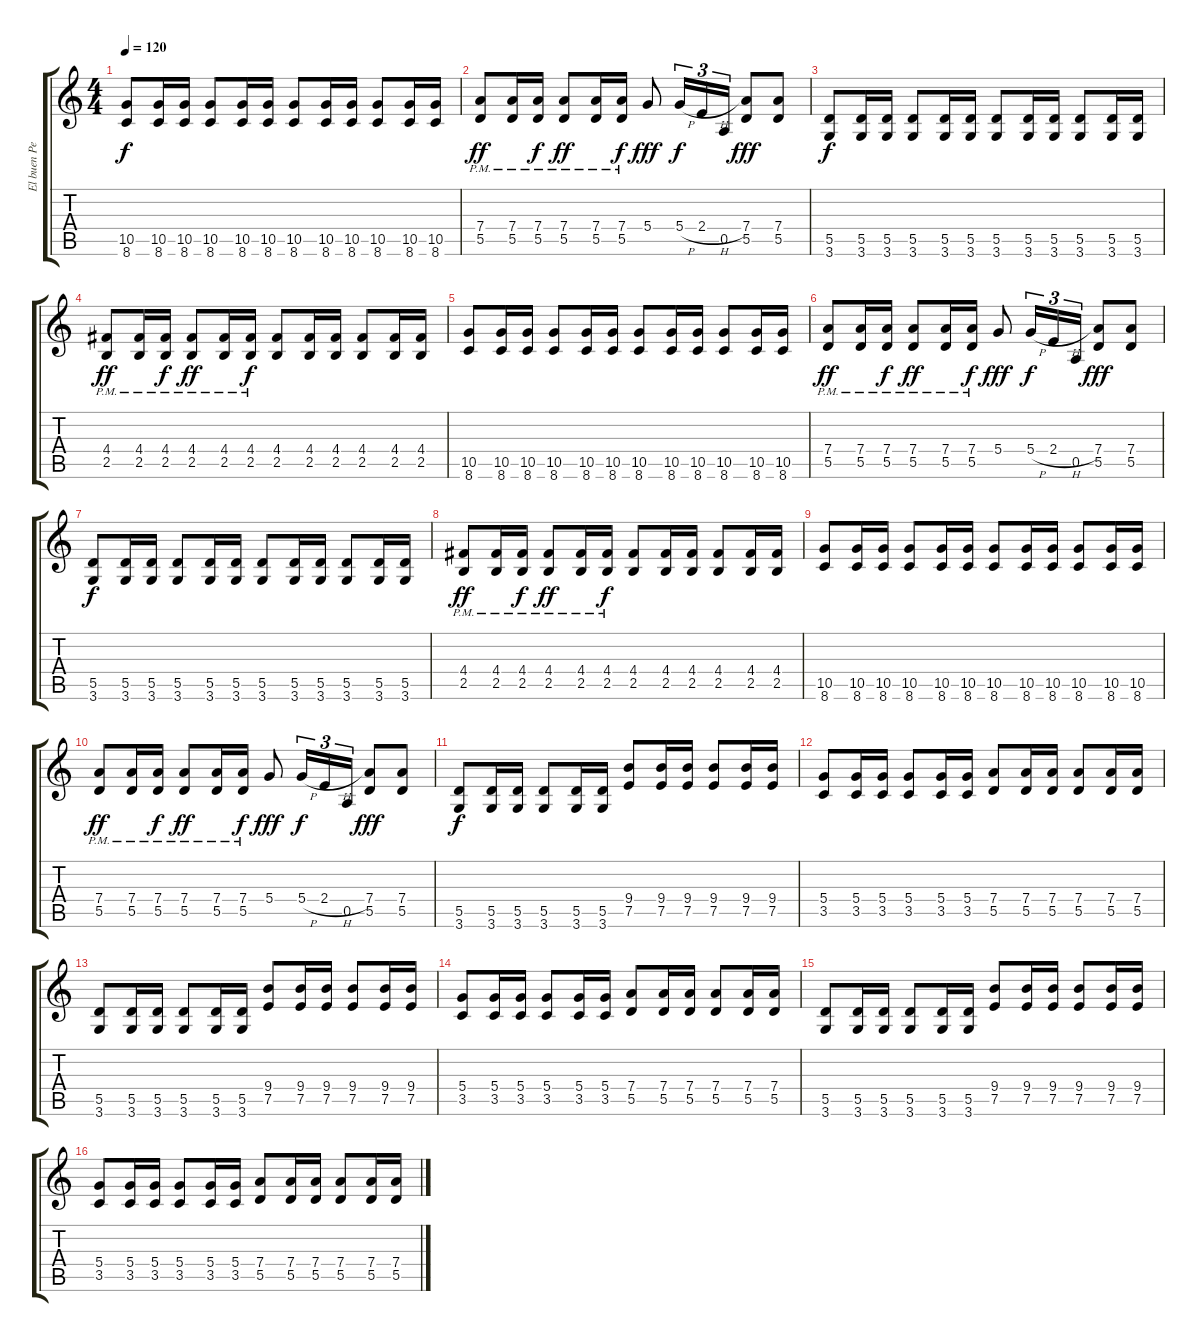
\track ("El buen Pepito" "El buen Pe") {instrument distortionguitar}
\staff {score tabs}
\tuning (E4 B3 G3 D3 A2 E2) {hide}
\ts (4 4)
\tempo 120
\clef g2
\ks c
(10.5 8.6).8{dy f} (10.5 8.6).16 (10.5 8.6).16 (10.5 8.6).8 (10.5 8.6).16 (10.5 8.6).16 (10.5 8.6).8 (10.5 8.6).16 (10.5 8.6).16 (10.5 8.6).8 (10.5 8.6).16 (10.5 8.6).16 |
(7.4 5.5{pm}).8{dy ff} (7.4 5.5{pm}).16 (7.4 5.5{pm}).16{dy f} (7.4 5.5{pm}).8{dy ff} (7.4 5.5{pm}).16 (7.4 5.5{pm}).16{dy f} 5.4.8{dy fff} 5.4{h}.16{tu (3 2) dy f} 2.4{h}.16{tu (3 2)} 0.5.16{tu (3 2)} (7.4 5.5).8{dy fff} (7.4 5.5).8 |
(5.5 3.6).8{dy f} (5.5 3.6).16 (5.5 3.6).16 (5.5 3.6).8 (5.5 3.6).16 (5.5 3.6).16 (5.5 3.6).8 (5.5 3.6).16 (5.5 3.6).16 (5.5 3.6).8 (5.5 3.6).16 (5.5 3.6).16 |
(4.4 2.5{pm}).8{dy ff} (4.4 2.5{pm}).16 (4.4 2.5{pm}).16{dy f} (4.4 2.5{pm}).8{dy ff} (4.4 2.5{pm}).16 (4.4 2.5{pm}).16{dy f} (4.4 2.5).8 (4.4 2.5).16 (4.4 2.5).16 (4.4 2.5).8 (4.4 2.5).16 (4.4 2.5).16 |
(10.5 8.6).8 (10.5 8.6).16 (10.5 8.6).16 (10.5 8.6).8 (10.5 8.6).16 (10.5 8.6).16 (10.5 8.6).8 (10.5 8.6).16 (10.5 8.6).16 (10.5 8.6).8 (10.5 8.6).16 (10.5 8.6).16 |
(7.4 5.5{pm}).8{dy ff} (7.4 5.5{pm}).16 (7.4 5.5{pm}).16{dy f} (7.4 5.5{pm}).8{dy ff} (7.4 5.5{pm}).16 (7.4 5.5{pm}).16{dy f} 5.4.8{dy fff} 5.4{h}.16{tu (3 2) dy f} 2.4{h}.16{tu (3 2)} 0.5.16{tu (3 2)} (7.4 5.5).8{dy fff} (7.4 5.5).8 |
(5.5 3.6).8{dy f} (5.5 3.6).16 (5.5 3.6).16 (5.5 3.6).8 (5.5 3.6).16 (5.5 3.6).16 (5.5 3.6).8 (5.5 3.6).16 (5.5 3.6).16 (5.5 3.6).8 (5.5 3.6).16 (5.5 3.6).16 |
(4.4 2.5{pm}).8{dy ff} (4.4 2.5{pm}).16 (4.4 2.5{pm}).16{dy f} (4.4 2.5{pm}).8{dy ff} (4.4 2.5{pm}).16 (4.4 2.5{pm}).16{dy f} (4.4 2.5).8 (4.4 2.5).16 (4.4 2.5).16 (4.4 2.5).8 (4.4 2.5).16 (4.4 2.5).16 |
(10.5 8.6).8 (10.5 8.6).16 (10.5 8.6).16 (10.5 8.6).8 (10.5 8.6).16 (10.5 8.6).16 (10.5 8.6).8 (10.5 8.6).16 (10.5 8.6).16 (10.5 8.6).8 (10.5 8.6).16 (10.5 8.6).16 |
(7.4 5.5{pm}).8{dy ff} (7.4 5.5{pm}).16 (7.4 5.5{pm}).16{dy f} (7.4 5.5{pm}).8{dy ff} (7.4 5.5{pm}).16 (7.4 5.5{pm}).16{dy f} 5.4.8{dy fff} 5.4{h}.16{tu (3 2) dy f} 2.4{h}.16{tu (3 2)} 0.5.16{tu (3 2)} (7.4 5.5).8{dy fff} (7.4 5.5).8 |
(5.5 3.6).8{dy f} (5.5 3.6).16 (5.5 3.6).16 (5.5 3.6).8 (5.5 3.6).16 (5.5 3.6).16 (9.4 7.5).8 (9.4 7.5).16 (9.4 7.5).16 (9.4 7.5).8 (9.4 7.5).16 (9.4 7.5).16 |
(5.4 3.5).8 (5.4 3.5).16 (5.4 3.5).16 (5.4 3.5).8 (5.4 3.5).16 (5.4 3.5).16 (7.4 5.5).8 (7.4 5.5).16 (7.4 5.5).16 (7.4 5.5).8 (7.4 5.5).16 (7.4 5.5).16 |
(5.5 3.6).8 (5.5 3.6).16 (5.5 3.6).16 (5.5 3.6).8 (5.5 3.6).16 (5.5 3.6).16 (9.4 7.5).8 (9.4 7.5).16 (9.4 7.5).16 (9.4 7.5).8 (9.4 7.5).16 (9.4 7.5).16 |
(5.4 3.5).8 (5.4 3.5).16 (5.4 3.5).16 (5.4 3.5).8 (5.4 3.5).16 (5.4 3.5).16 (7.4 5.5).8 (7.4 5.5).16 (7.4 5.5).16 (7.4 5.5).8 (7.4 5.5).16 (7.4 5.5).16 |
(5.5 3.6).8 (5.5 3.6).16 (5.5 3.6).16 (5.5 3.6).8 (5.5 3.6).16 (5.5 3.6).16 (9.4 7.5).8 (9.4 7.5).16 (9.4 7.5).16 (9.4 7.5).8 (9.4 7.5).16 (9.4 7.5).16 |
(5.4 3.5).8 (5.4 3.5).16 (5.4 3.5).16 (5.4 3.5).8 (5.4 3.5).16 (5.4 3.5).16 (7.4 5.5).8 (7.4 5.5).16 (7.4 5.5).16 (7.4 5.5).8 (7.4 5.5).16 (7.4 5.5).16
